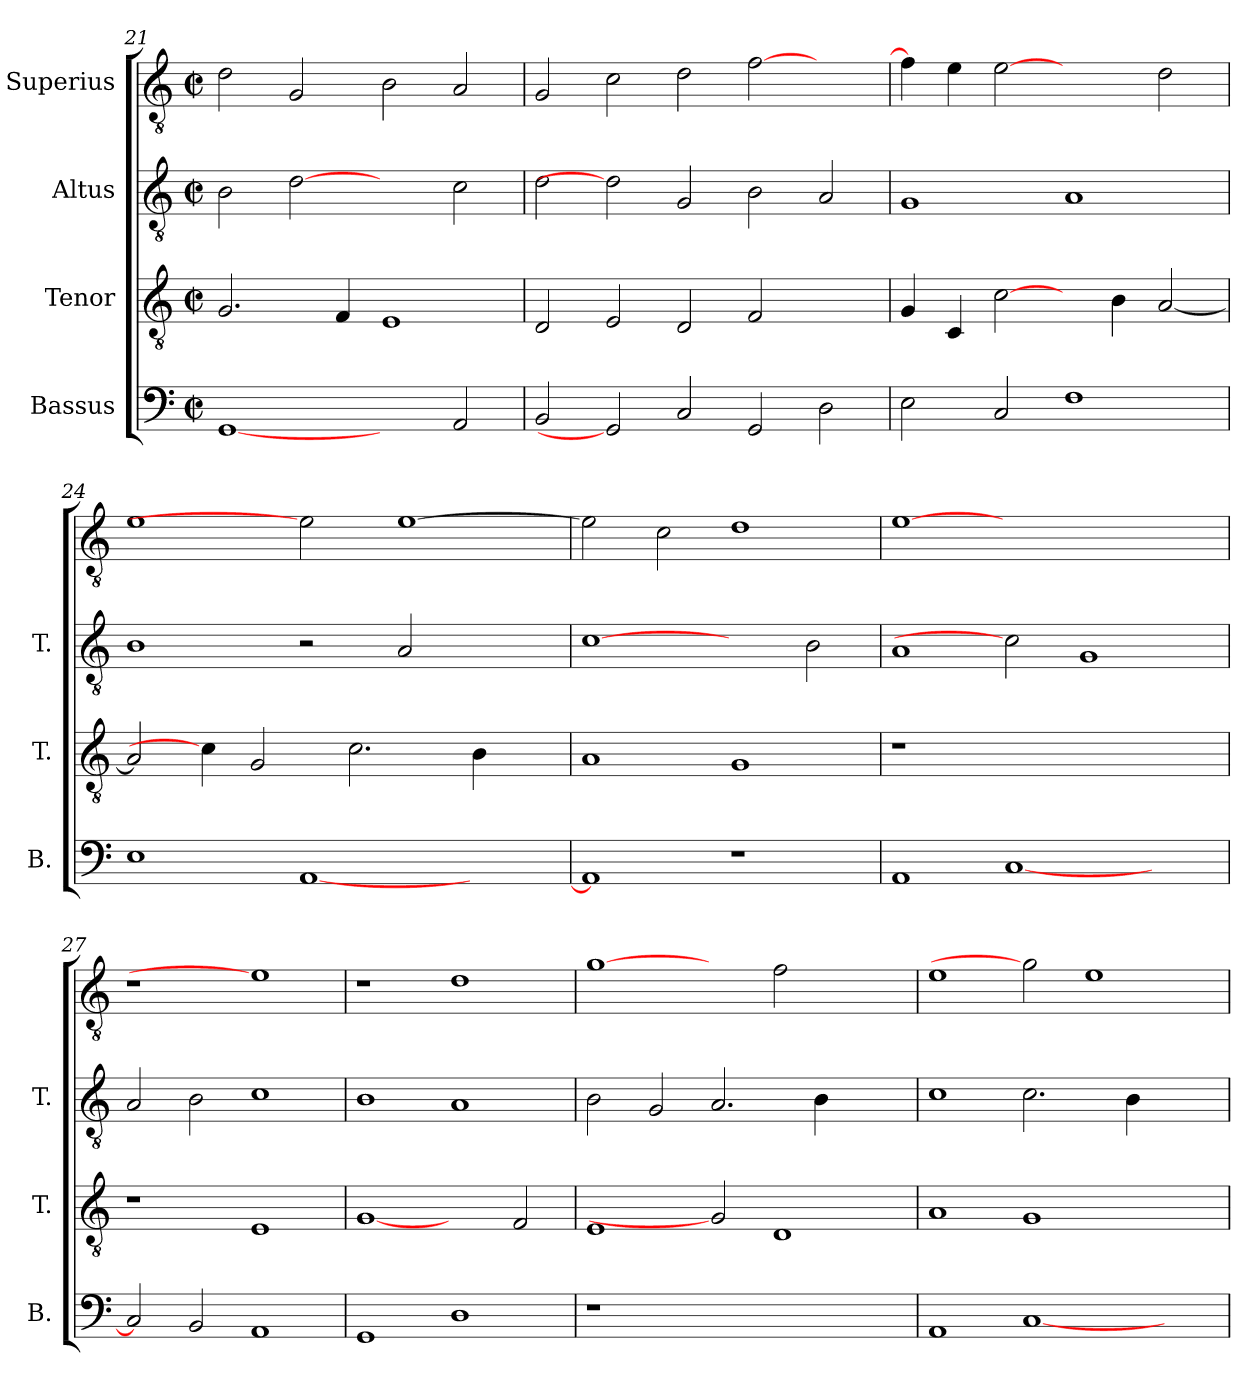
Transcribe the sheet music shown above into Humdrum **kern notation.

**kern	**kern	**kern	**kern
*part4	*part3	*part2	*part1
*staff4	*staff3	*staff2	*staff1
*I"Bassus	*I"Tenor	*I"Altus	*I"Superius
*I'B.	*I'T.	*I'T.	*
*clefF4	*clefGv2	*clefGv2	*clefGv2
*	*ITrd7c12	*ITrd7c12	*ITrd7c12
*k[]	*k[]	*k[]	*k[]
*C:	*C:	*C:	*C:
*M2/2	*M2/2	*M2/2	*M2/2
*met(c|)	*met(c|)	*met(c|)	*met(c|)
=21	=21	=21	=21
[1GGi	2.GGi/	2BBi\	2Di\
.	.	[2Di	2GGi/
.	4FFi/	.	.
2ryy	1EEi	2ryy	2BBi\
2AAi/	.	2Ci\	2AAi/
!!LO:PB:g=z
=22	=22	=22	=22
2BBi/	2DDi/	2Di\	2GGi/
2GGi]	2EEi/	2Di]	2Ci\
2Ci/	2DDi/	2GGi/	2Di\
2GGi/	2FFi/	2BBi\	[>2Fi\
2Di\	2ryy	2AAi/	2ryy
=23	=23	=23	=23
2Ei\	4GGi/	1GGi	4Fi\]
.	4CCi/	.	4Ei\
2Ci/	[2Ci\	.	[2Ei
1Fi	4ryy	1AAi	2ryy
.	4BBi\	.	.
.	[<2AAi/	.	2Di\
=24	=24	=24	=24
1Ei	2AAi/]	1BBi	1Ei
.	4Ci\]	.	.
.	2GGi/	.	.
[<1AAi	.	2r	2Ei]
.	2.Ci\	.	.
.	.	2AAi/	[>1Ei
2ryy	4BBi\	2ryy	.
.	4ryy	.	.
=25	=25	=25	=25
1AAi]	1AAi	[1Ci	2Ei\]
.	.	.	2Ci\
1r	1GGi	2ryy	1Di
.	.	2BBi\	.
=26	=26	=26	=26
!	!LO:N:vis=1	!	!
1AAi	1r	1AAi	[1Ei
[<1Ci	1.ryy	2Ci]	1.ryy
.	.	1GGi	.
2ryy	.	.	.
!!LO:LB:g=z
=27	=27	=27	=27
!	!	!	!LO:N:vis=1
2Ci/]	1r	2AAi/	1r
2BBi/	.	2BBi\	.
1AAi	1EEi	1Ci	1Ei]
=28	=28	=28	=28
1GGi	[1GGi	1BBi	1r
1Di	2ryy	1AAi	1Di
.	2FFi/	.	.
=29	=29	=29	=29
!LO:N:vis=1	!	!	!
1r	1EEi	2BBi\	[1Gi
.	.	2GGi/	.
1.ryy	2GGi]	2.AAi/	2ryy
.	1DDi	.	2Fi\
.	.	4BBi\	.
.	.	2ryy	2ryy
=30	=30	=30	=30
1AAi	1AAi	1Ci	1Ei
[<1Ci	1GGi	2.Ci\	2Gi]
.	.	.	1Ei
.	.	4BBi\	.
2ryy	2ryy	2ryy	.
=	=	=	=
*-	*-	*-	*-
